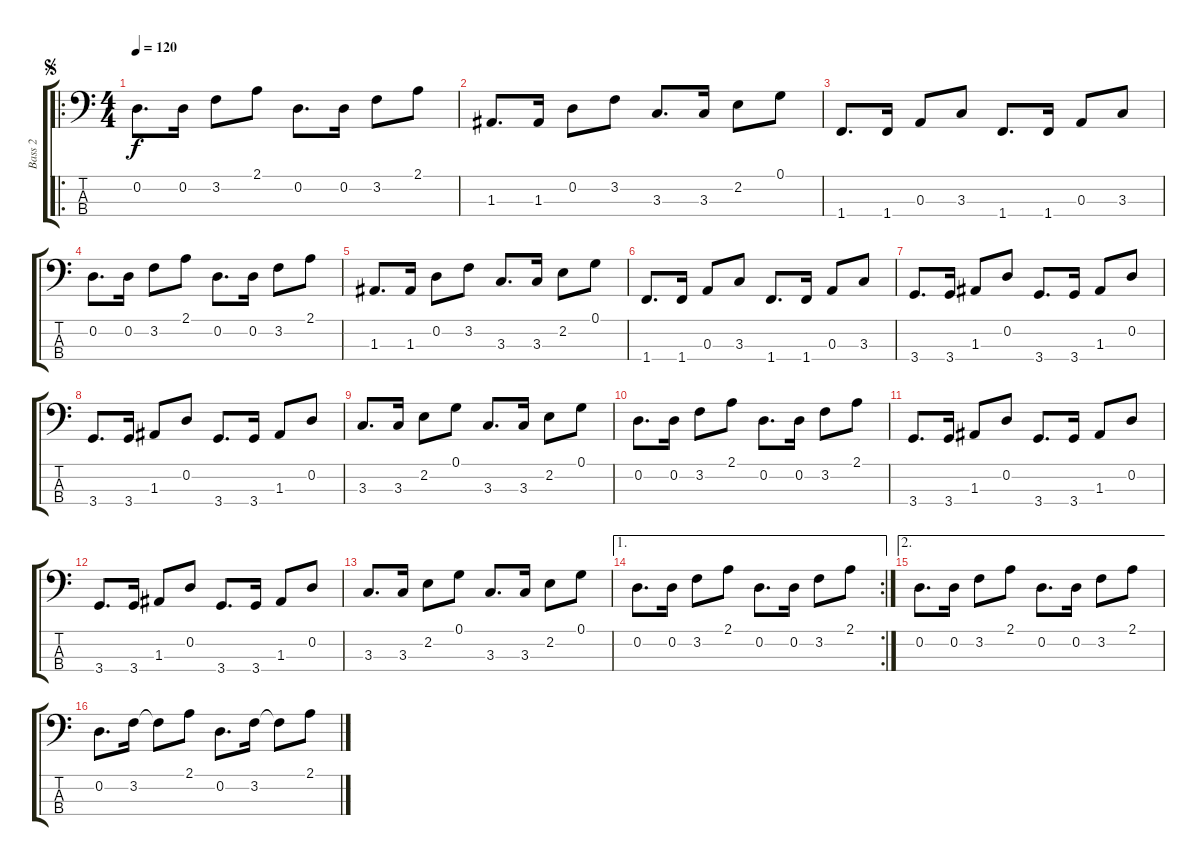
\track ("Bass 2" "Bass 2") {instrument acousticbass}
\staff {score tabs}
\tuning (G2 D2 A1 E1) {hide}
\ro
\ts (4 4)
\jump segno
\tempo 120
\clef f4
\ks c
0.2.8{d dy f} 0.2.16 3.2.8 2.1.8 0.2.8{d} 0.2.16 3.2.8 2.1.8 |
1.3.8{d} 1.3.16 0.2.8 3.2.8 3.3.8{d} 3.3.16 2.2.8 0.1.8 |
1.4.8{d} 1.4.16 0.3.8 3.3.8 1.4.8{d} 1.4.16 0.3.8 3.3.8 |
0.2.8{d} 0.2.16 3.2.8 2.1.8 0.2.8{d} 0.2.16 3.2.8 2.1.8 |
1.3.8{d} 1.3.16 0.2.8 3.2.8 3.3.8{d} 3.3.16 2.2.8 0.1.8 |
1.4.8{d} 1.4.16 0.3.8 3.3.8 1.4.8{d} 1.4.16 0.3.8 3.3.8 |
3.4.8{d} 3.4.16 1.3.8 0.2.8 3.4.8{d} 3.4.16 1.3.8 0.2.8 |
3.4.8{d} 3.4.16 1.3.8 0.2.8 3.4.8{d} 3.4.16 1.3.8 0.2.8 |
3.3.8{d} 3.3.16 2.2.8 0.1.8 3.3.8{d} 3.3.16 2.2.8 0.1.8 |
0.2.8{d} 0.2.16 3.2.8 2.1.8 0.2.8{d} 0.2.16 3.2.8 2.1.8 |
3.4.8{d} 3.4.16 1.3.8 0.2.8 3.4.8{d} 3.4.16 1.3.8 0.2.8 |
3.4.8{d} 3.4.16 1.3.8 0.2.8 3.4.8{d} 3.4.16 1.3.8 0.2.8 |
3.3.8{d} 3.3.16 2.2.8 0.1.8 3.3.8{d} 3.3.16 2.2.8 0.1.8 |
\ae 1
\rc 2
0.2.8{d} 0.2.16 3.2.8 2.1.8 0.2.8{d} 0.2.16 3.2.8 2.1.8 |
\ae 2
0.2.8{d} 0.2.16 3.2.8 2.1.8 0.2.8{d} 0.2.16 3.2.8 2.1.8 |
0.2.8{d} 3.2.16 3.2{t}.8 2.1.8 0.2.8{d} 3.2.16 3.2{t}.8 2.1.8
